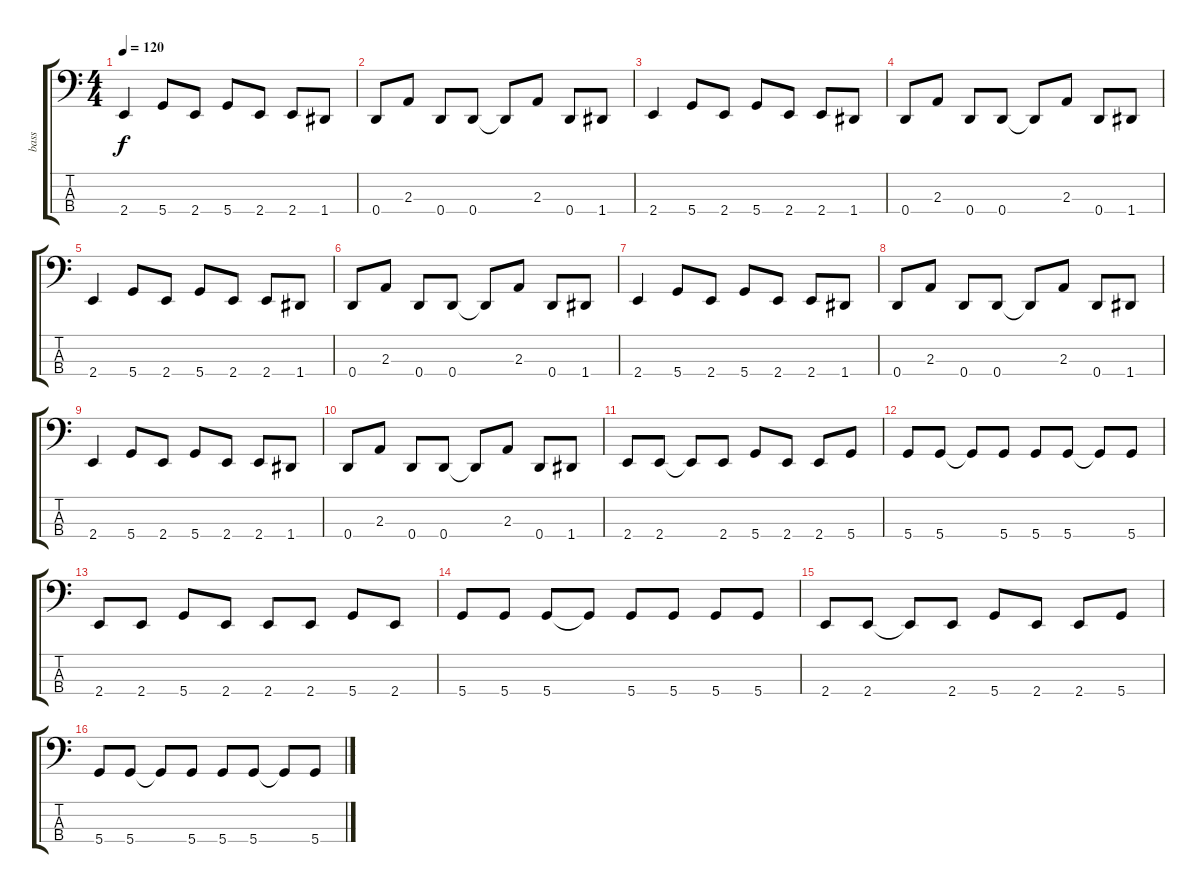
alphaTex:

\track ("bass" "bass") {instrument electricbasspick}
\staff {score tabs}
\tuning (F2 C2 G1 D1) {hide}
\ts (4 4)
\tempo 120
\clef f4
\ks c
2.4.4{dy f} 5.4.8 2.4.8 5.4.8 2.4.8 2.4.8 1.4.8 |
0.4.8 2.3.8 0.4.8 0.4.8 0.4{t}.8 2.3.8 0.4.8 1.4.8 |
2.4.4 5.4.8 2.4.8 5.4.8 2.4.8 2.4.8 1.4.8 |
0.4.8 2.3.8 0.4.8 0.4.8 0.4{t}.8 2.3.8 0.4.8 1.4.8 |
2.4.4 5.4.8 2.4.8 5.4.8 2.4.8 2.4.8 1.4.8 |
0.4.8 2.3.8 0.4.8 0.4.8 0.4{t}.8 2.3.8 0.4.8 1.4.8 |
2.4.4 5.4.8 2.4.8 5.4.8 2.4.8 2.4.8 1.4.8 |
0.4.8 2.3.8 0.4.8 0.4.8 0.4{t}.8 2.3.8 0.4.8 1.4.8 |
2.4.4 5.4.8 2.4.8 5.4.8 2.4.8 2.4.8 1.4.8 |
0.4.8 2.3.8 0.4.8 0.4.8 0.4{t}.8 2.3.8 0.4.8 1.4.8 |
2.4.8 2.4.8 2.4{t}.8 2.4.8 5.4.8 2.4.8 2.4.8 5.4.8 |
5.4.8 5.4.8 5.4{t}.8 5.4.8 5.4.8 5.4.8 5.4{t}.8 5.4.8 |
2.4.8 2.4.8 5.4.8 2.4.8 2.4.8 2.4.8 5.4.8 2.4.8 |
5.4.8 5.4.8 5.4.8 5.4{t}.8 5.4.8 5.4.8 5.4.8 5.4.8 |
2.4.8 2.4.8 2.4{t}.8 2.4.8 5.4.8 2.4.8 2.4.8 5.4.8 |
5.4.8 5.4.8 5.4{t}.8 5.4.8 5.4.8 5.4.8 5.4{t}.8 5.4.8
